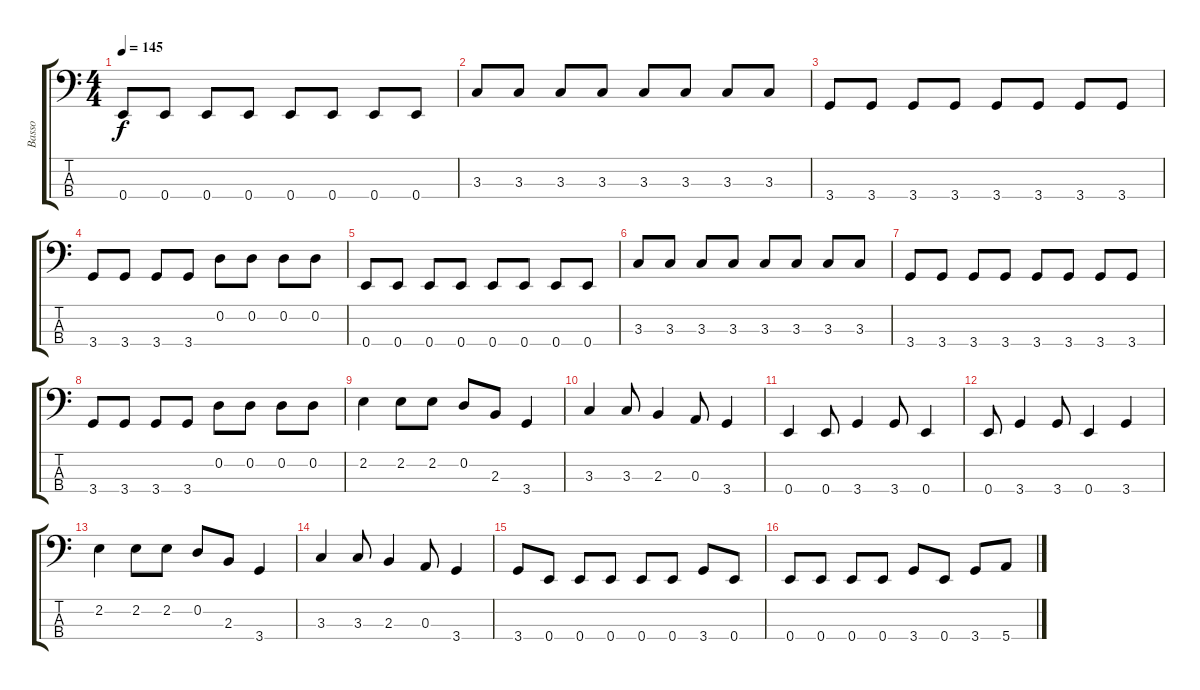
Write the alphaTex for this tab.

\track ("Basso" "Basso") {instrument electricbasspick}
\staff {score tabs}
\tuning (G2 D2 A1 E1) {hide}
\ts (4 4)
\tempo 145
\clef f4
\ks c
0.4.8{dy f} 0.4.8 0.4.8 0.4.8 0.4.8 0.4.8 0.4.8 0.4.8 |
3.3.8 3.3.8 3.3.8 3.3.8 3.3.8 3.3.8 3.3.8 3.3.8 |
3.4.8 3.4.8 3.4.8 3.4.8 3.4.8 3.4.8 3.4.8 3.4.8 |
3.4.8 3.4.8 3.4.8 3.4.8 0.2.8 0.2.8 0.2.8 0.2.8 |
0.4.8 0.4.8 0.4.8 0.4.8 0.4.8 0.4.8 0.4.8 0.4.8 |
3.3.8 3.3.8 3.3.8 3.3.8 3.3.8 3.3.8 3.3.8 3.3.8 |
3.4.8 3.4.8 3.4.8 3.4.8 3.4.8 3.4.8 3.4.8 3.4.8 |
3.4.8 3.4.8 3.4.8 3.4.8 0.2.8 0.2.8 0.2.8 0.2.8 |
2.2.4 2.2.8 2.2.8 0.2.8 2.3.8 3.4.4 |
3.3.4 3.3.8 2.3.4 0.3.8 3.4.4 |
0.4.4 0.4.8 3.4.4 3.4.8 0.4.4 |
0.4.8 3.4.4 3.4.8 0.4.4 3.4.4 |
2.2.4 2.2.8 2.2.8 0.2.8 2.3.8 3.4.4 |
3.3.4 3.3.8 2.3.4 0.3.8 3.4.4 |
3.4.8 0.4.8 0.4.8 0.4.8 0.4.8 0.4.8 3.4.8 0.4.8 |
0.4.8 0.4.8 0.4.8 0.4.8 3.4.8 0.4.8 3.4.8 5.4.8
